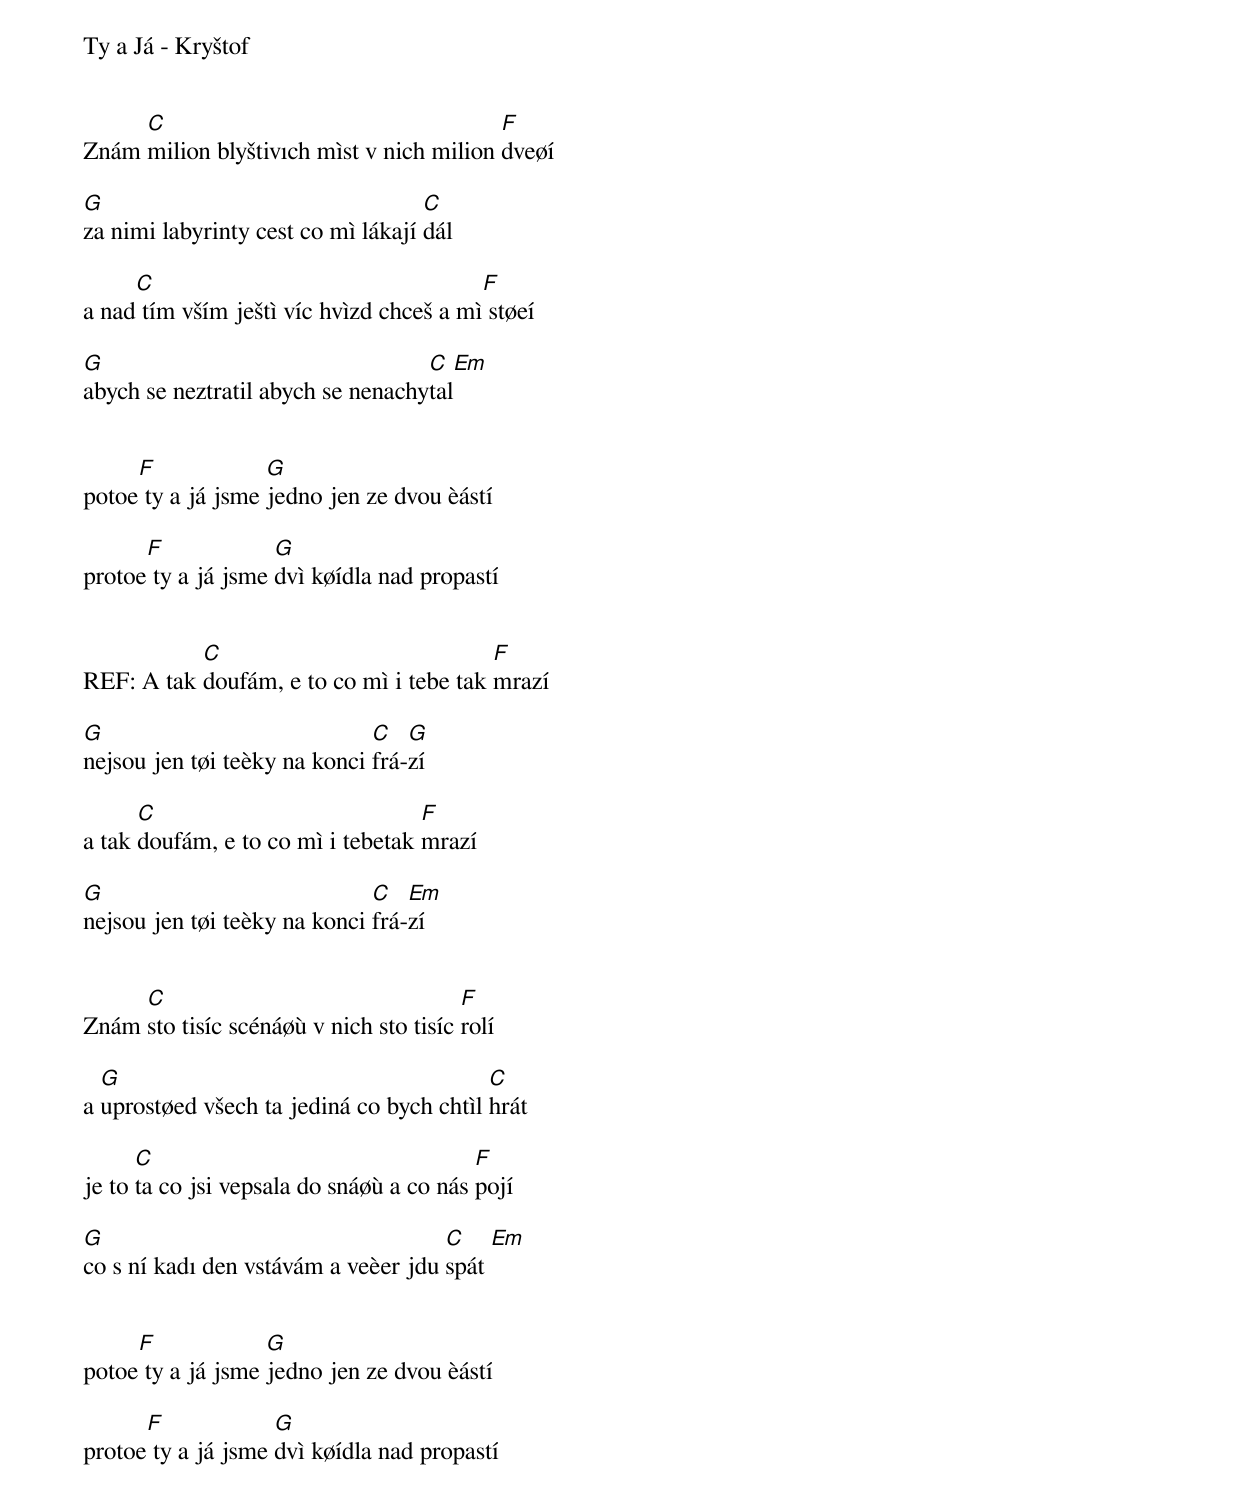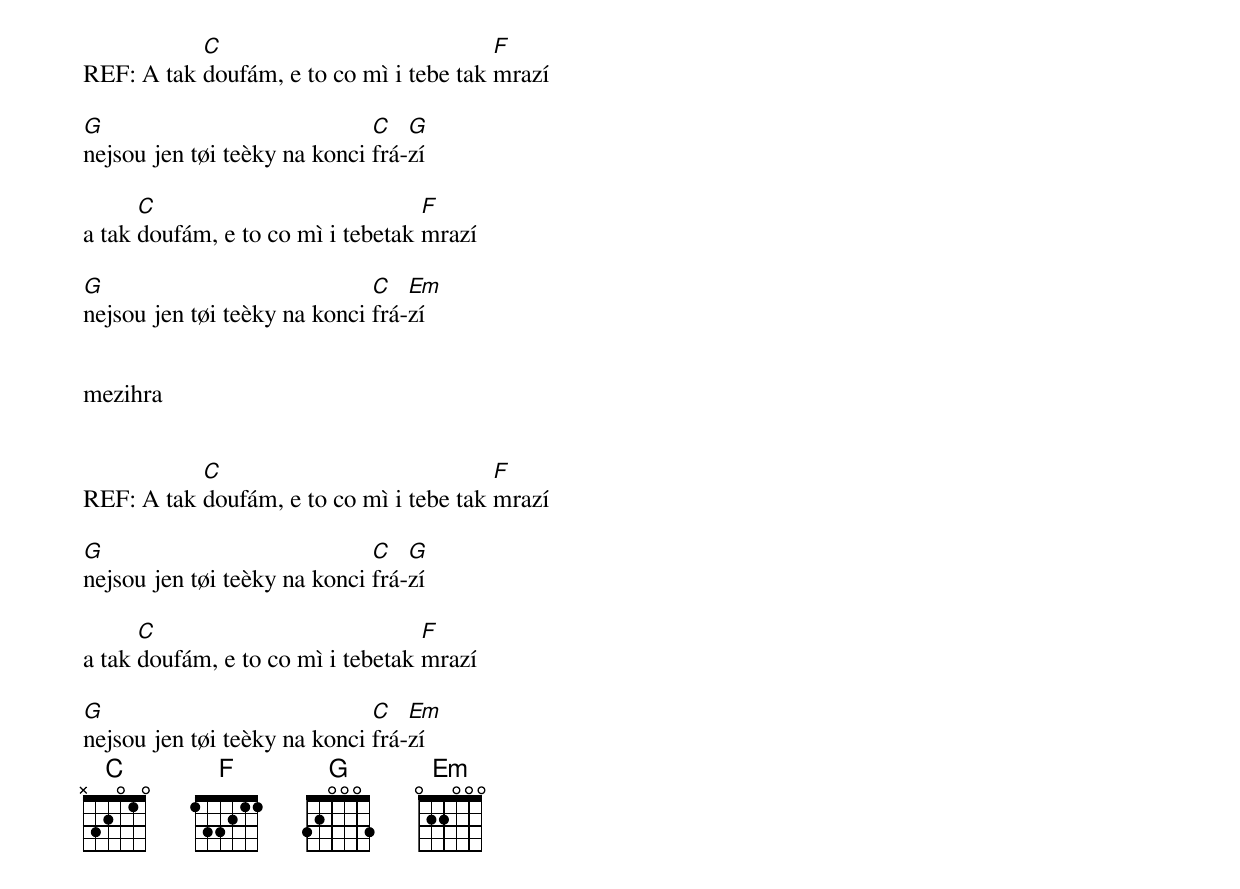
Ty a Já - Kryštof


Znám [C]milion blyštivıch mìst v nich milion [F]dveøí

[G]za nimi labyrinty cest co mì lákají [C]dál

a nad[C] tím vším ještì víc hvìzd chceš a mì[F] støeí

[G]abych se neztratil abych se nenachy[C]tal[Em]


potoe[F] ty a já jsme [G]jedno jen ze dvou èástí

protoe[F] ty a já jsme [G]dvì køídla nad propastí


REF: A tak [C]doufám, e to co mì i tebe tak [F]mrazí

[G]nejsou jen tøi teèky na konci [C]frá-[G]zí

a tak [C]doufám, e to co mì i tebetak [F]mrazí

[G]nejsou jen tøi teèky na konci [C]frá-[Em]zí


Znám [C]sto tisíc scénáøù v nich sto tisíc [F]rolí

a [G]uprostøed všech ta jediná co bych chtìl [C]hrát

je to [C]ta co jsi vepsala do snáøù a co nás [F]pojí

[G]co s ní kadı den vstávám a veèer jdu [C]spát [Em]


potoe[F] ty a já jsme [G]jedno jen ze dvou èástí

protoe[F] ty a já jsme [G]dvì køídla nad propastí


REF: A tak [C]doufám, e to co mì i tebe tak [F]mrazí

[G]nejsou jen tøi teèky na konci [C]frá-[G]zí

a tak [C]doufám, e to co mì i tebetak [F]mrazí

[G]nejsou jen tøi teèky na konci [C]frá-[Em]zí


mezihra


REF: A tak [C]doufám, e to co mì i tebe tak [F]mrazí

[G]nejsou jen tøi teèky na konci [C]frá-[G]zí

a tak [C]doufám, e to co mì i tebetak [F]mrazí

[G]nejsou jen tøi teèky na konci [C]frá-[Em]zí
